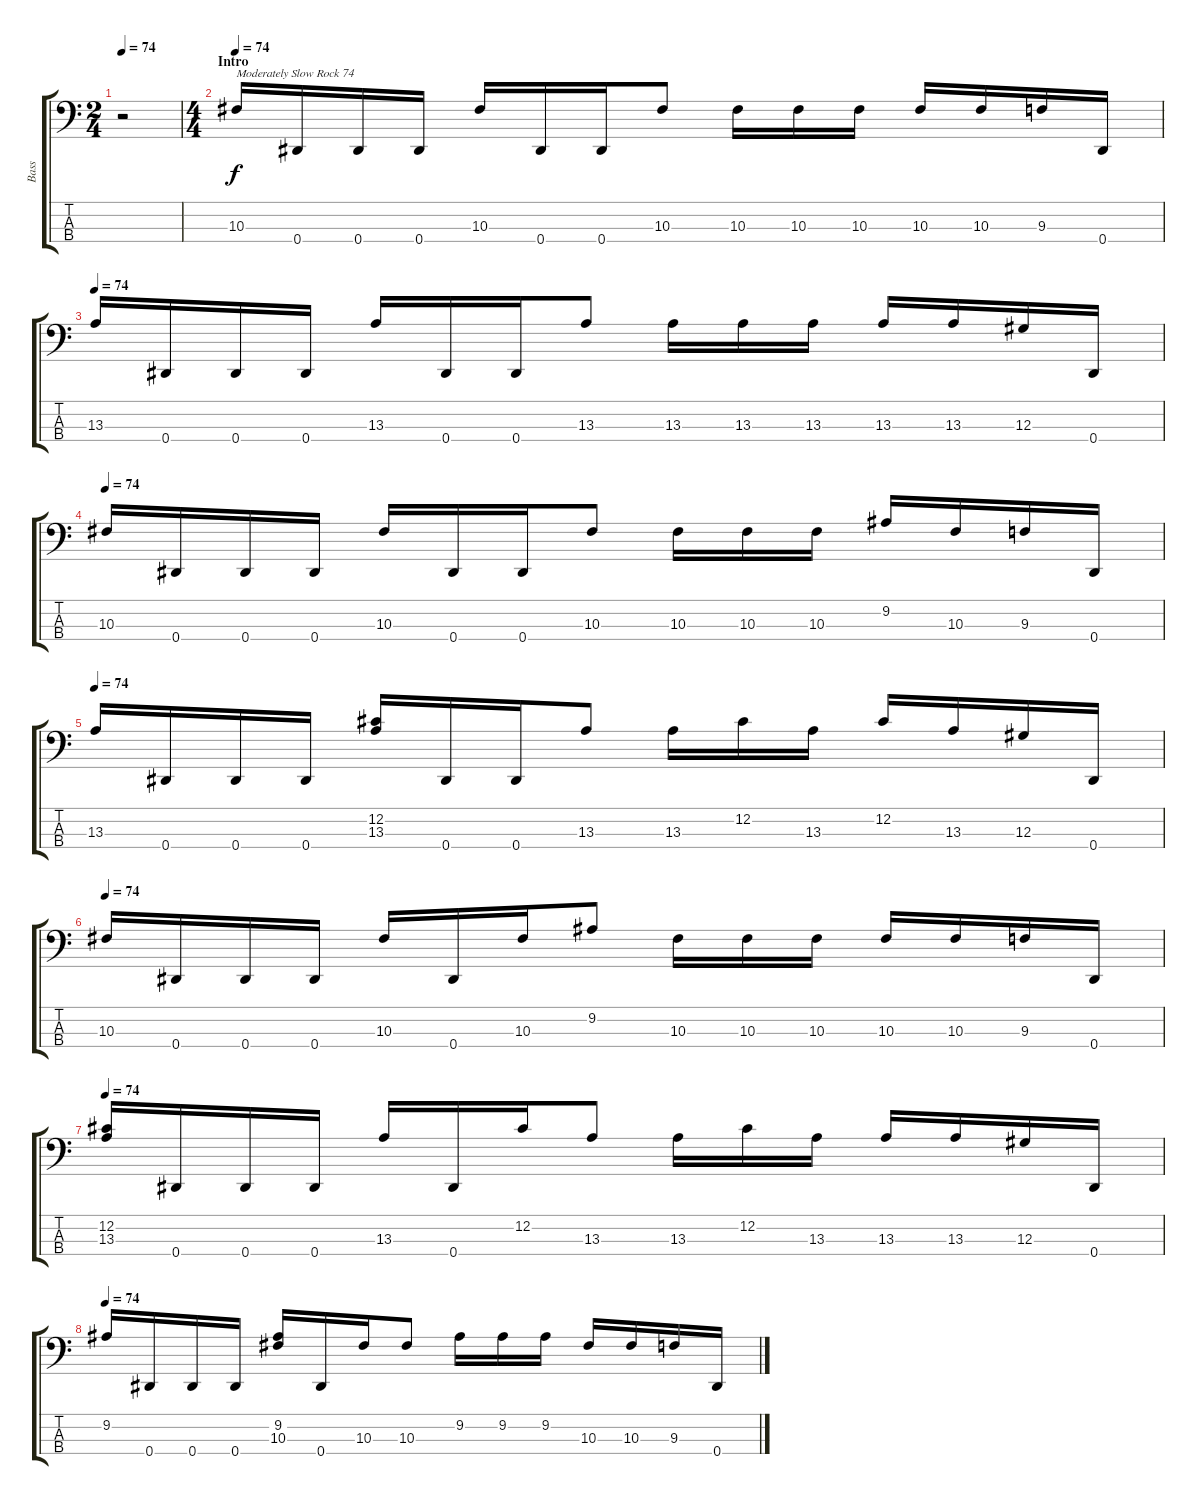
\track ("Bass" "Bass") {instrument electricbasspick}
\staff {score tabs}
\tuning (Gb2 Db2 Ab1 Eb1) {hide}
\ts (2 4)
\tempo 74
\clef f4
\ks c
r.2{dy f instrument electricbasspick} |
\ts (4 4)
\section ("" "Intro")
\tempo 74
10.3.16{txt "Moderately Slow Rock 74"} 0.4.16 0.4.16 0.4.16 10.3.16 0.4.16 0.4.16 10.3.8 10.3.16 10.3.16 10.3.16 10.3.16 10.3.16 9.3.16 0.4.16 |
\tempo 74
13.3.16 0.4.16 0.4.16 0.4.16 13.3.16 0.4.16 0.4.16 13.3.8 13.3.16 13.3.16 13.3.16 13.3.16 13.3.16 12.3.16 0.4.16 |
\tempo 74
10.3.16 0.4.16 0.4.16 0.4.16 10.3.16 0.4.16 0.4.16 10.3.8 10.3.16 10.3.16 10.3.16 9.2.16 10.3.16 9.3.16 0.4.16 |
\tempo 74
13.3.16 0.4.16 0.4.16 0.4.16 (12.2 13.3).16 0.4.16 0.4.16 13.3.8 13.3.16 12.2.16 13.3.16 12.2.16 13.3.16 12.3.16 0.4.16 |
\tempo 74
10.3.16 0.4.16 0.4.16 0.4.16 10.3.16 0.4.16 10.3.16 9.2.8 10.3.16 10.3.16 10.3.16 10.3.16 10.3.16 9.3.16 0.4.16 |
\tempo 74
(12.2 13.3).16 0.4.16 0.4.16 0.4.16 13.3.16 0.4.16 12.2.16 13.3.8 13.3.16 12.2.16 13.3.16 13.3.16 13.3.16 12.3.16 0.4.16 |
\tempo 74
9.2.16 0.4.16 0.4.16 0.4.16 (9.2 10.3).16 0.4.16 10.3.16 10.3.8 9.2.16 9.2.16 9.2.16 10.3.16 10.3.16 9.3.16 0.4.16
